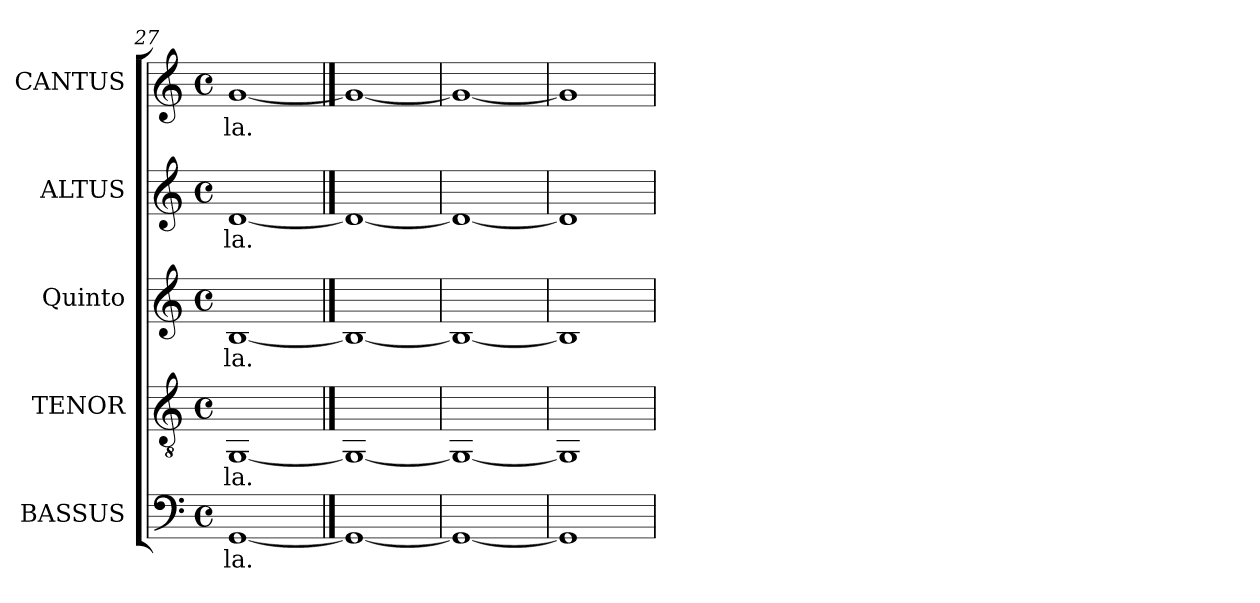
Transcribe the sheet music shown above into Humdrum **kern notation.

**kern	**text	**kern	**text	**kern	**text	**kern	**text	**kern	**text
*part5	*part5	*part4	*part4	*part3	*part3	*part2	*part2	*part1	*part1
*staff5	*staff5	*staff4	*staff4	*staff3	*staff3	*staff2	*staff2	*staff1	*staff1
*I"BASSUS	*	*I"TENOR	*	*I"Quinto	*	*I"ALTUS	*	*I"CANTUS	*
*I'B	*	*I'T	*	*I'Q.	*	*	*	*I'S	*
*clefF4	*	*clefGv2	*	*clefG2	*	*clefG2	*	*clefG2	*
*k[]	*	*k[]	*	*k[]	*	*k[]	*	*k[]	*
*C:	*	*C:	*	*C:	*	*C:	*	*C:	*
*M4/4	*	*M4/4	*	*M4/4	*	*M4/4	*	*M4/4	*
*met(c)	*	*met(c)	*	*met(c)	*	*met(c)	*	*met(c)	*
=27	=27	=27	=27	=27	=27	=27	=27	=27	=27
!	!LO:LY:b:color=#000000	!	!	!	!	!	!	!	!
!	!	!	!LO:LY:b:color=#000000	!	!	!	!	!	!
!	!	!	!	!	!LO:LY:b:color=#000000	!	!	!	!
!	!	!	!	!	!	!	!LO:LY:b:color=#000000	!	!
!	!	!	!	!	!	!	!	!	!LO:LY:b:color=#000000
[1GGi	la.	[1GGi	la.	[1Bi	la.	[1di	la.	[1gi	la.
==28	==28	==28	==28	==28	==28	==28	==28	==28	==28
1GGi_	.	1GGi_	.	1Bi_	.	1di_	.	1gi_	.
=29	=29	=29	=29	=29	=29	=29	=29	=29	=29
1GGi_	.	1GGi_	.	1Bi_	.	1di_	.	1gi_	.
=30	=30	=30	=30	=30	=30	=30	=30	=30	=30
1GGi]	.	1GGi]	.	1Bi]	.	1di]	.	1gi]	.
=	=	=	=	=	=	=	=	=	=
*-	*-	*-	*-	*-	*-	*-	*-	*-	*-
